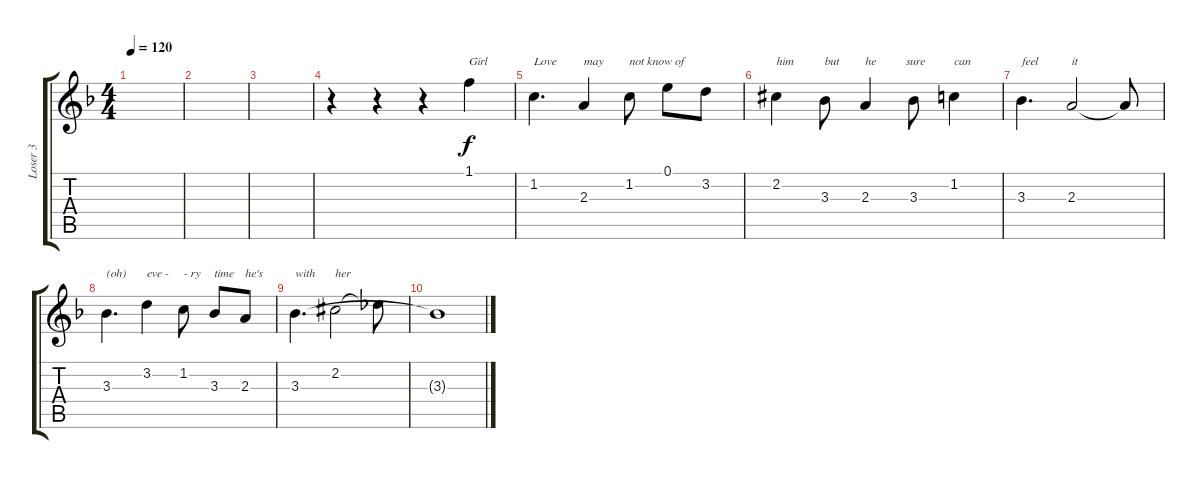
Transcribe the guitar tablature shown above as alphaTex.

\track ("Loser 3" "Loser 3") {instrument electricguitarclean}
\staff {score tabs}
\tuning (E4 B3 G3 D3 A2 E2) {hide}
\ts (4 4)
\tempo 120
\clef g2
\ks f
|
|
|
r.4 r.4 r.4 1.1.4{txt "Girl"} |
1.2.4{d txt "Love"} 2.3.4{txt "may"} 1.2.8{txt "not know of"} 0.1.8 3.2.8 |
2.2{acc #}.4{txt "him"} 3.3.8{txt "but"} 2.3.4{txt "he          sure"} 3.3.8 1.2.4{txt "can"} |
3.3.4{d txt "feel"} 2.3.2{txt "it"} 2.3{t}.8 |
3.3.4{d txt "(oh)"} 3.2.4{txt "eve -"} 1.2.8{txt "- ry"} 3.3.8{txt "time"} 2.3.8{txt "he's"} |
3.3.4{d txt "with"} 2.2{acc #}.2{txt "her"} 2.2{t}.8 |
3.3{t}.1
